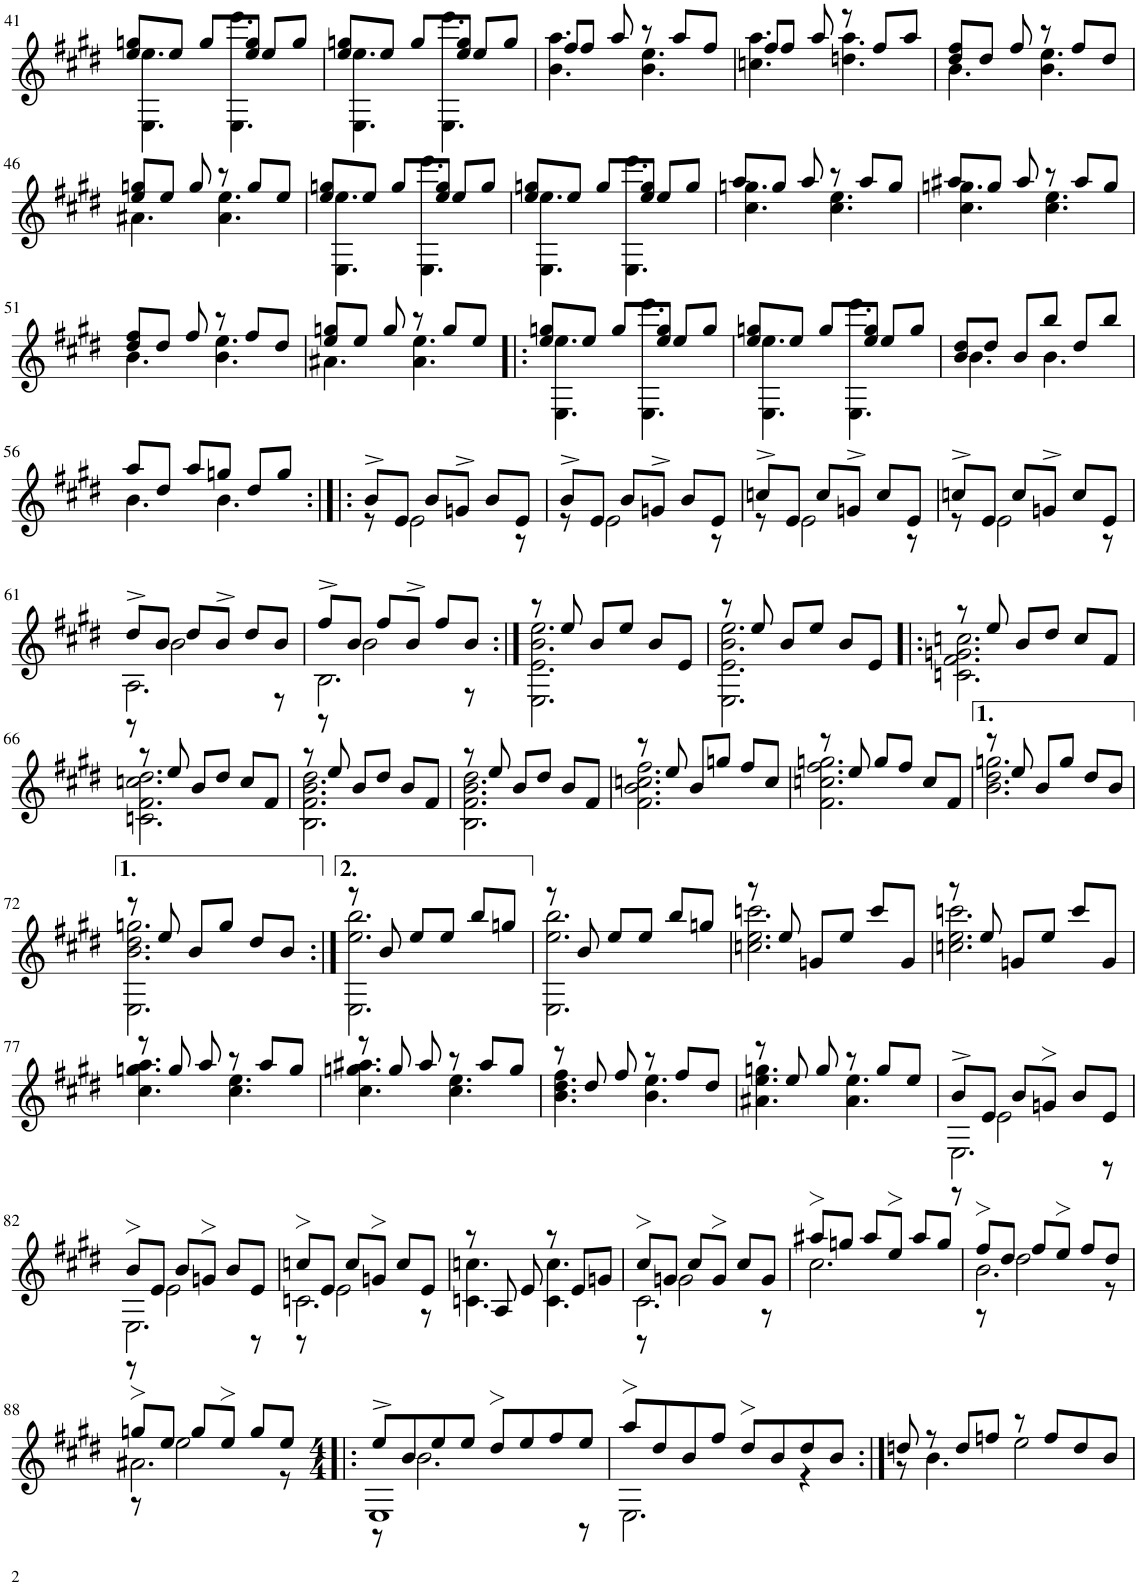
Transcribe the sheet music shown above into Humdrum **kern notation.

**kern
*part1
*staff1
*I"Piano
*I'Pno.
!!LO:PB:g=z
*clefG2
*k[f#c#g#d#]
*M3/4
=41
*^
8ee/ 8ggn/L	4.E\ 4.ee\
8ee/J	.
8gg/L	.
8ee/ 8gg/J	4.E\ 4.eee\
8ee/L	.
8gg/J	.
=42	=42
8ee/ 8ggn/L	4.E\ 4.ee\
8ee/J	.
8gg/L	.
8ee/ 8gg/J	4.E\ 4.eee\
8ee/L	.
8gg/J	.
=43	=43
8ff#/L	4.b\ 4.aa\
8ff#/J	.
8aa/	.
8r	4.b\ 4.ee\
8aa/L	.
8ff#/J	.
=44	=44
8ff#/L	4.ccn\ 4.aa\
8ff#/J	.
8aa/	.
8r	4.ddn\ 4.aa\
8ff#/L	.
8aa/J	.
=45	=45
8dd#/ 8ff#/L	4.b\
8dd#/J	.
8ff#/	.
8r	4.b\ 4.ee\
8ff#/L	.
8dd#/J	.
!!LO:LB:g=z	!!
=46	=46
8ee/ 8ggn/L	4.a#X\
8ee/J	.
8gg/	.
8r	4.a#\ 4.ee\
8gg/L	.
8ee/J	.
=47	=47
8ee/ 8ggn/L	4.E\ 4.ee\
8ee/J	.
8gg/L	.
8ee/ 8gg/J	4.E\ 4.eee\
8ee/L	.
8gg/J	.
=48	=48
8ee/ 8ggn/L	4.E\ 4.ee\
8ee/J	.
8gg/L	.
8ee/ 8gg/J	4.E\ 4.eee\
8ee/L	.
8gg/J	.
=49	=49
8aa/L	4.cc#\ 4.ggn\
8gg/J	.
8aa/	.
8r	4.cc#\ 4.ee\
8aa/L	.
8gg/J	.
=50	=50
8aa#X/L	4.cc#\ 4.ggn\
8gg/J	.
8aa#/	.
8r	4.cc#\ 4.ee\
8aa#/L	.
8gg/J	.
!!LO:LB:g=z	!!
=51	=51
8dd#/ 8ff#/L	4.b\
8dd#/J	.
8ff#/	.
8r	4.b\ 4.ee\
8ff#/L	.
8dd#/J	.
=52	=52
8ee/ 8ggn/L	4.a#X\
8ee/J	.
8gg/	.
8r	4.a#\ 4.ee\
8gg/L	.
8ee/J	.
=53!|:	=53!|:
8ee/ 8ggn/L	4.E\ 4.ee\
8ee/J	.
8gg/L	.
8ee/ 8gg/J	4.E\ 4.eee\
8ee/L	.
8gg/J	.
=54	=54
8ee/ 8ggn/L	4.E\ 4.ee\
8ee/J	.
8gg/L	.
8ee/ 8gg/J	4.E\ 4.eee\
8ee/L	.
8gg/J	.
=55	=55
8b/ 8dd#/L	4.b\
8dd#/J	.
8b/L	.
8bb/J	4.b\
8dd#/L	.
8bb/J	.
!!LO:LB:g=z	!!
=56	=56
8aa/L	4.b\
8dd#/J	.
8aa/L	.
8ggn/J	4.b\
8dd#/L	.
8gg/J	.
=57:|!|:	=57:|!|:
8b^/L	8r
8e/J	2e\
8b/L	.
8gn^/J	.
8b/L	.
8e/J	8r
=58	=58
8b^/L	8r
8e/J	2e\
8b/L	.
8gn^/J	.
8b/L	.
8e/J	8r
=59	=59
8ccn^/L	8r
8e/J	2e\
8cc/L	.
8gn^/J	.
8cc/L	.
8e/J	8r
=60	=60
8ccn^/L	8r
8e/J	2e\
8cc/L	.
8gn^/J	.
8cc/L	.
8e/J	8r
!!LO:LB:g=z	!!
=61	=61
*	*^
8dd#^/L	2.A\	8r
8b/J	.	2b\
8dd#/L	.	.
8b^/J	.	.
8dd#/L	.	.
8b/J	.	8r
=62	=62	=62
8ff#^/L	2.B\	8r
8b/J	.	2b\
8ff#/L	.	.
8b^/J	.	.
8ff#/L	.	.
8b/J	.	8r
*	*v	*v
=63:|!	=63:|!
8r	2.E\ 2.e\ 2.b\ 2.ee\
8ee/	.
8b/L	.
8ee/J	.
8b/L	.
8e/J	.
=64	=64
8r	2.E\ 2.e\ 2.b\ 2.ee\
8ee/	.
8b/L	.
8ee/J	.
8b/L	.
8e/J	.
=65!|:	=65!|:
8r	2.cn\ 2.f#\ 2.gn\ 2.ccn\
8ee/	.
8b/L	.
8dd#/J	.
8cc/L	.
8f#/J	.
!!LO:LB:g=z	!!
=66	=66
8r	2.cn\ 2.f#\ 2.ccn\ 2.dd#\
8ee/	.
8b/L	.
8dd#/J	.
8cc/L	.
8f#/J	.
=67	=67
8r	2.B\ 2.f#\ 2.b\ 2.dd#\
8ee/	.
8b/L	.
8dd#/J	.
8b/L	.
8f#/J	.
=68	=68
8r	2.B\ 2.f#\ 2.b\ 2.dd#\
8ee/	.
8b/L	.
8dd#/J	.
8b/L	.
8f#/J	.
=69	=69
8r	2.f#\ 2.b\ 2.ccn\ 2.ff#\
8ee/	.
8b/L	.
8ggn/J	.
8ff#/L	.
8cc/J	.
=70	=70
8r	2.f#\ 2.ccn\ 2.ff#\ 2.ggn\
8ee/	.
8gg/L	.
8ff#/J	.
8cc/L	.
8f#/J	.
=71	=71
8r	2.b\ 2.dd#\ 2.ggn\
8ee/	.
8b/L	.
8gg/J	.
8dd#/L	.
8b/J	.
!!LO:LB:g=z	!!
=72	=72
8r	2.E\ 2.b\ 2.dd#\ 2.ggn\
8ee/	.
8b/L	.
8gg/J	.
8dd#/L	.
8b/J	.
=73:|!	=73:|!
8r	2.E\ 2.ee\ 2.bb\
8b/	.
8ee/L	.
8ee/J	.
8bb/L	.
8ggn/J	.
=74	=74
8r	2.E\ 2.ee\ 2.bb\
8b/	.
8ee/L	.
8ee/J	.
8bb/L	.
8ggn/J	.
=75	=75
8r	2.ccn\ 2.ee\ 2.cccn\
8ee/	.
8gn/L	.
8ee/J	.
8ccc/L	.
8g/J	.
=76	=76
8r	2.ccn\ 2.ee\ 2.cccn\
8ee/	.
8gn/L	.
8ee/J	.
8ccc/L	.
8g/J	.
!!LO:LB:g=z	!!
=77	=77
8r	4.cc#\ 4.ggn\ 4.aa\
8gg/	.
8aa/	.
8r	4.cc#\ 4.ee\
8aa/L	.
8gg/J	.
=78	=78
8r	4.cc#\ 4.ggn\ 4.aa#X\
8gg/	.
8aa#/	.
8r	4.cc#\ 4.ee\
8aa#/L	.
8gg/J	.
=79	=79
8r	4.b\ 4.dd#\ 4.ff#\
8dd#/	.
8ff#/	.
8r	4.b\ 4.ee\
8ff#/L	.
8dd#/J	.
=80	=80
8r	4.a#X\ 4.ee\ 4.ggn\
8ee/	.
8gg/	.
8r	4.a#\ 4.ee\
8gg/L	.
8ee/J	.
=81	=81
*	*^
8b^/L	2.E\	8r
8e/J	.	2e\
8b/L	.	.
8gn>/J	.	.
8b/L	.	.
8e/J	.	8r
!!LO:LB:g=z	!!	!!
=82	=82	=82
8b>/L	2.E\	8r
8e/J	.	2e\
8b/L	.	.
8gn>/J	.	.
8b/L	.	.
8e/J	.	8r
=83	=83	=83
8ccn>/L	2.cn\	8r
8e/J	.	2e\
8cc/L	.	.
8gn>/J	.	.
8cc/L	.	.
8e/J	.	8r
*	*v	*v
=84	=84
8r	4.cn\ 4.ccn\
8A/	.
8e/	.
8r	4.c\ 4.cc\
8e/L	.
8gn/J	.
=85	=85
*	*^
8cc#>/L	2.c#\	8r
8gn/J	.	2g\
8cc#/L	.	.
8g>/J	.	.
8cc#/L	.	.
8g/J	.	8r
*	*v	*v
=86	=86
8aa#X>/L	2.cc#\
8ggn/J	.
8aa#/L	.
8ee>/J	.
8aa#/L	.
8gg/J	.
=87	=87
*	*^
8ff#>/L	2.b\	8r
8dd#/J	.	2dd#\
8ff#/L	.	.
8ee>/J	.	.
8ff#/L	.	.
8dd#/J	.	8r
!!LO:LB:g=z	!!	!!
=88	=88	=88
8ggn>/L	2.a#X\	8r
8ee/J	.	2ee\
8gg/L	.	.
8ee>/J	.	.
8gg/L	.	.
8ee/J	.	8r
=89!|:	=89!|:	=89!|:
*M4/4	*	*
8ee^/L	1E	8r
8b/	.	2.b\
8ee/	.	.
8ee/J	.	.
8dd#>/L	.	.
8ee/	.	.
8ff#/	.	.
8ee/J	.	8r
*	*v	*v
=90	=90
8aa>/L	2.E\
8dd#/	.
8b/	.
8ff#/J	.
8dd#>/L	.
8b/	.
8dd#/	4r
8b/J	.
=91:|!	=91:|!
8ddn/	8r
8r	4.b\
8dd/L	.
8ffn/J	.
8r	2ee\
8ff/L	.
8dd/	.
8b/J	.
*v	*v
=
*-
